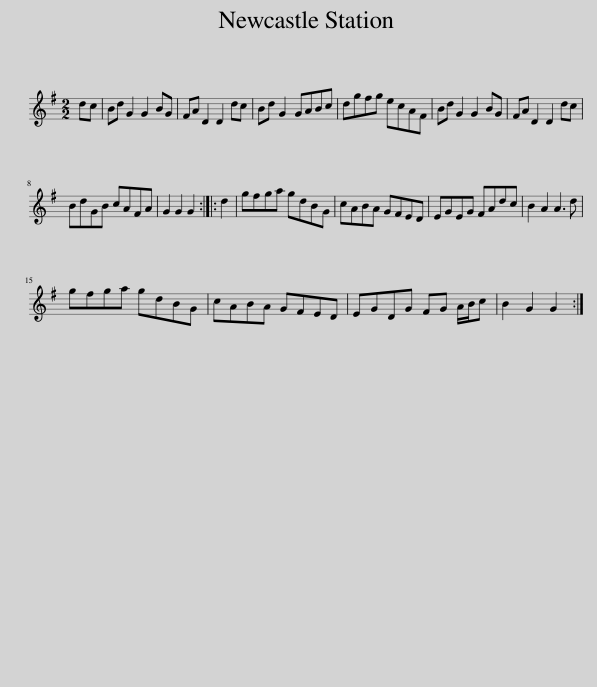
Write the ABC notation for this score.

X:1
L:1/8
M:2/2
I:linebreak $
K:G
V:1 treble
V:1
 dc | Bd G2 G2 BG | FA D2 D2 dc | Bd G2 GABc | dgfg ecAF | %5
 Bd G2 G2 BG | FA D2 D2 dc |$ BdGB cAFA | G2 G2 G2 :: d2 | %10
 gfga gdBG | cABA GFED | EGEG FAdc | B2 A2 A3 d |$ gfga gdBG | %15
 cABA GFED | EGDG FG A/B/c | B2 G2 G2 :| %18
